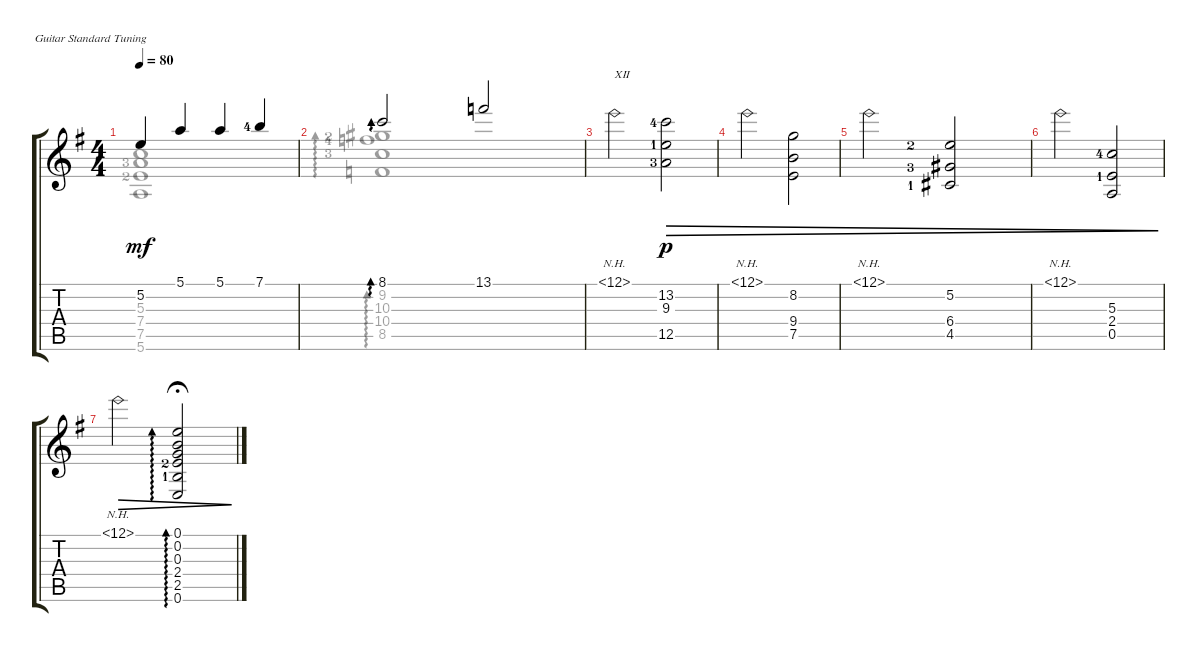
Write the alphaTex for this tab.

\defaultSystemsLayout 4
\bracketExtendMode groupsimilarinstruments
\firstSystemTrackNameOrientation horizontal
\otherSystemsTrackNameOrientation horizontal
\track "" {instrument acousticguitarsteel}
\staff {score tabs}
\tuning (E4 B3 G3 D3 A2 E2)
\voice
\ts (4 4)
\tempo 80
\clef g2
\ks g
5.2.4{dy mf} 5.1.4 5.1.4 7.1{lf 5}.4 |
8.1.2{ad 0} 13.1.2 |
12.1{nh}.2{txt "XII"} (13.2{lf 5} 9.3{lf 2} 12.5{lf 4}).2{dec dy p} |
12.1{nh}.2{dec} (8.2 9.4 7.5).2{dec} |
12.1{nh}.2{dec} (4.5{lf 2} 6.4{lf 4} 5.2{lf 3}).2{dec} |
12.1{nh}.2{dec} (0.5 5.3{lf 5} 2.4{lf 2}).2{dec} |
12.1{nh}.2{dec} (0.1 0.2 0.3 2.4{lf 3} 2.5{lf 2} 0.6).2{ad 0 dec fermata (medium 1)}
\voice
\clef g2
\ottava regular
\simile none
\ks g
(5.3 7.4{lf 4} 7.5{lf 3} 5.6).1{dy mf} |
(9.2{lf 3} 10.3{lf 5} 10.4{lf 4} 8.5).1{ad 0} |
|
|
|
|
